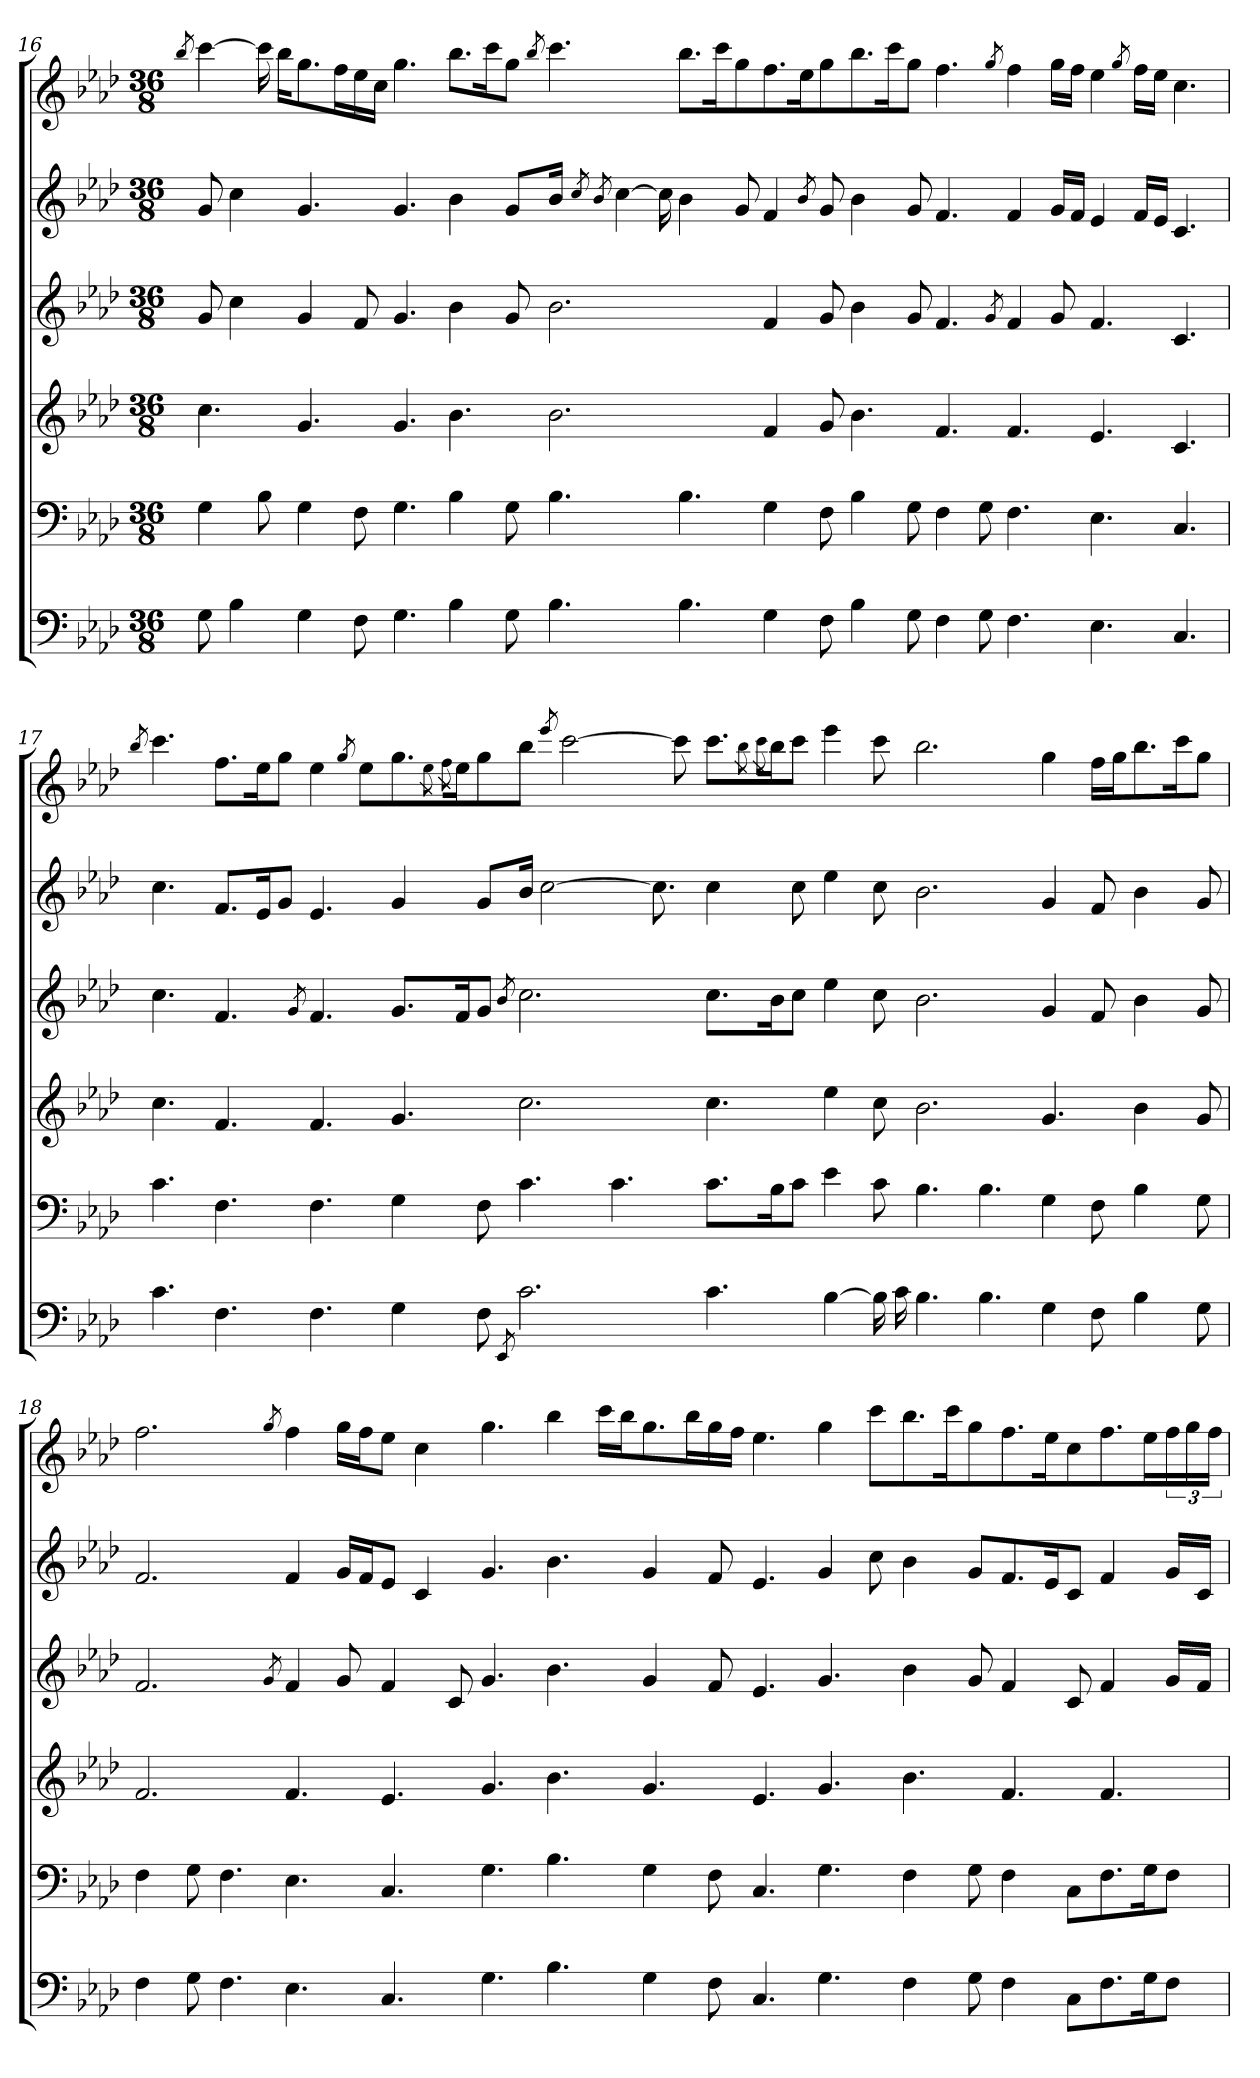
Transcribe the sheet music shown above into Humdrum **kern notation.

**kern	**kern	**kern	**kern	**kern	**kern
*part6	*part5	*part4	*part3	*part2	*part1
*staff6	*staff5	*staff4	*staff3	*staff2	*staff1
*clefF4	*clefF4	*clefG2	*clefG2	*clefG2	*clefG2
*k[b-e-a-d-]	*k[b-e-a-d-]	*k[b-e-a-d-]	*k[b-e-a-d-]	*k[b-e-a-d-]	*k[b-e-a-d-]
*M36/8	*M36/8	*M36/8	*M36/8	*M36/8	*M36/8
=16	=16	=16	=16	=16	=16
.	.	.	.	.	8qbb-
8G	4G	4.cc	8g	8g	[4ccc
4B-	.	.	4cc	4cc	.
.	8B-	.	.	.	16ccc]
.	.	.	.	.	16bb-\KL
4G	4G	4.g	4g	4.g	8.gg\
.	.	.	.	.	16ff\L
8F	8F	.	8f	.	16ee-\
.	.	.	.	.	16cc\JJ
4.G	4.G	4.g	4.g	4.g	4.gg
4B-	4B-	4.b-	4b-	4b-	8.bb-\L
.	.	.	.	.	16ccc\K
8G	8G	.	8g	8g/L	8gg\J
.	.	.	.	.	8qbb-
4.B-	4.B-	2.b-	2.b-	16b-/Jk	4.ccc
.	.	.	.	8qcc	.
.	.	.	.	8qb-	.
.	.	.	.	[4cc	.
.	.	.	.	16cc]	.
4.B-	4.B-	.	.	4b-	8.bb-\L
.	.	.	.	.	16ccc\K
.	.	.	.	8g	8gg\
4G	4G	4f	4f	4f	8.ff\
.	.	.	.	.	16ee-\K
.	.	.	.	8qb-	.
8F	8F	8g	8g	8g	8gg\
4B-	4B-	4.b-	4b-	4b-	8.bb-\
.	.	.	.	.	16ccc\K
8G	8G	.	8g	8g	8gg\J
4F	4F	4.f	4.f	4.f	4.ff
8G	8G	.	.	.	.
.	.	.	8qg	.	8qgg
4.F	4.F	4.f	4f	4f	4ff
.	.	.	8g	16g/LL	16gg\LL
.	.	.	.	16f/JJ	16ff\JJ
4.E-	4.E-	4.e-	4.f	4e-	4ee-
.	.	.	.	.	8qgg
.	.	.	.	16f/LL	16ff\LL
.	.	.	.	16e-/JJ	16ee-\JJ
4.C	4.C	4.c	4.c	4.c	4.cc
=17	=17	=17	=17	=17	=17
.	.	.	.	.	8qbb-
4.c	4.c	4.cc	4.cc	4.cc	4.ccc
4.F	4.F	4.f	4.f	8.f/L	8.ff\L
.	.	.	.	16e-/K	16ee-\K
.	.	.	.	8g/J	8gg\J
.	.	.	8qg	.	.
4.F	4.F	4.f	4.f	4.e-	4ee-
.	.	.	.	.	8qgg
.	.	.	.	.	8ee-\L
4G	4G	4.g	8.g/L	4g	8.gg\
.	.	.	.	.	8qee-\
.	.	.	.	.	8qff\
.	.	.	16f/K	.	16ee-\K
8F	8F	.	8g/J	8g/L	8gg\
8qEE-	.	.	8qb-	.	.
2.c	4.c	2.cc	2.cc	16b-/Jk	8bb-\J
.	.	.	.	[2cc	.
.	.	.	.	.	8qeee-
.	.	.	.	.	[2ccc
.	4.c	.	.	.	.
.	.	.	.	8.cc]	.
.	.	.	.	.	8ccc]
4.c	8.c\L	4.cc	8.cc\L	4cc	8.ccc\L
.	.	.	.	.	8qbb-\
.	.	.	.	.	8qccc\
.	16B-\K	.	16b-\K	.	16bb-\K
.	8c\J	.	8cc\J	8cc	8ccc\J
[4B-	4e-	4ee-	4ee-	4ee-	4eee-
16B-]	8c	8cc	8cc	8cc	8ccc
16c	.	.	.	.	.
4.B-	4.B-	2.b-	2.b-	2.b-	2.bb-
4.B-	4.B-	.	.	.	.
4G	4G	4.g	4g	4g	4gg
8F	8F	.	8f	8f	16ff\LL
.	.	.	.	.	16gg\J
4B-	4B-	4b-	4b-	4b-	8.bb-\
.	.	.	.	.	16ccc\K
8G	8G	8g	8g	8g	8gg\J
=18	=18	=18	=18	=18	=18
4F	4F	2.f	2.f	2.f	2.ff
8G	8G	.	.	.	.
4.F	4.F	.	.	.	.
.	.	.	8qg	.	8qgg
4.E-	4.E-	4.f	4f	4f	4ff
.	.	.	8g	16g/LL	16gg\LL
.	.	.	.	16f/J	16ff\J
4.C	4.C	4.e-	4f	8e-/J	8ee-\J
.	.	.	.	4c	4cc
.	.	.	8c	.	.
4.G	4.G	4.g	4.g	4.g	4.gg
4.B-	4.B-	4.b-	4.b-	4.b-	4bb-
.	.	.	.	.	16ccc\LL
.	.	.	.	.	16bb-\J
4G	4G	4.g	4g	4g	8.gg\
.	.	.	.	.	16bb-\L
8F	8F	.	8f	8f	16gg\
.	.	.	.	.	16ff\JJ
4.C	4.C	4.e-	4.e-	4.e-	4.ee-
4.G	4.G	4.g	4.g	4g	4gg
.	.	.	.	8cc	8ccc\L
4F	4F	4.b-	4b-	4b-	8.bb-\
.	.	.	.	.	16ccc\K
8G	8G	.	8g	8g/L	8gg\
4F	4F	4.f	4f	8.f/	8.ff\
.	.	.	.	16e-/K	16ee-\K
8C\L	8C\L	.	8c	8c/J	8cc\
8.F\	8.F\	4.f	4f	4f	8.ff\
16G\K	16G\K	.	.	.	16ee-\L
8F\J	8F\J	.	16g/LL	16g/LL	24ff\
.	.	.	.	.	24gg\
.	.	.	16f/JJ	16c/JJ	.
.	.	.	.	.	24ff\JJ
=	=	=	=	=	=
*-	*-	*-	*-	*-	*-
